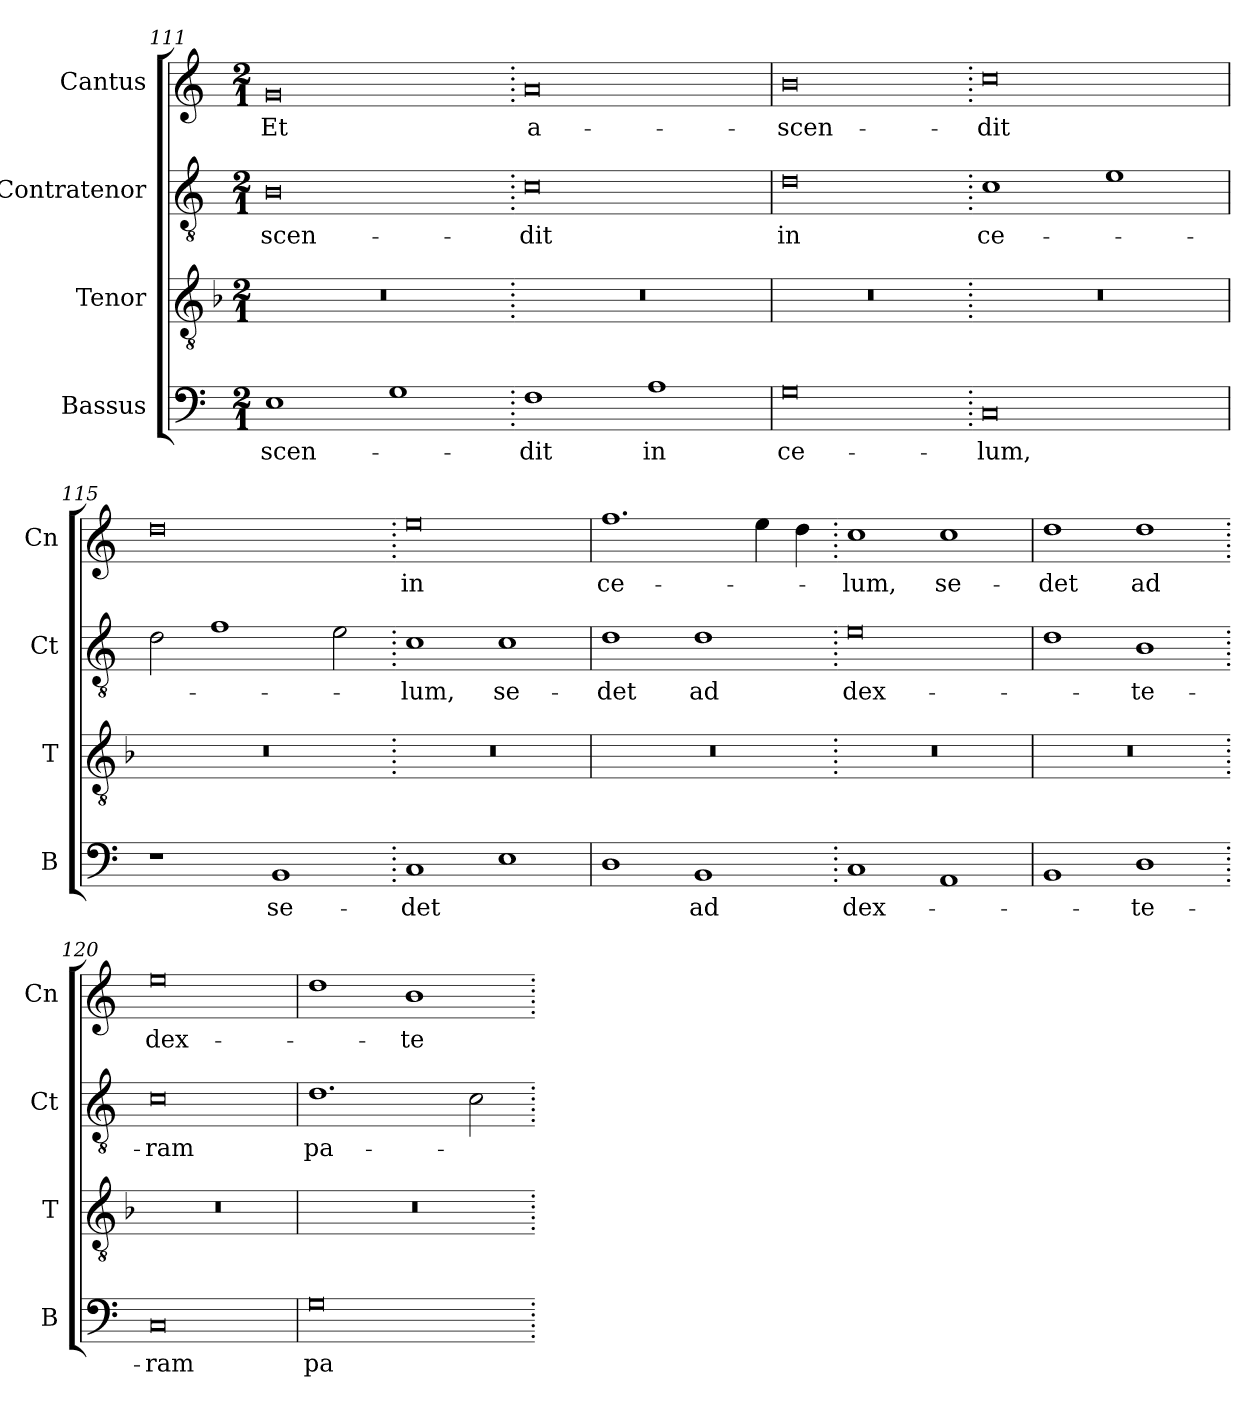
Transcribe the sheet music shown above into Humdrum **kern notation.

**kern	**text	**kern	**kern	**text	**kern	**text
*part4	*part4	*part3	*part2	*part2	*part1	*part1
*staff4	*staff4	*staff3	*staff2	*staff2	*staff1	*staff1
*I"Bassus	*	*I"Tenor	*I"Contratenor	*	*I"Cantus	*
*I'B	*	*I'T	*I'Ct	*	*I'Cn	*
*clefF4	*	*clefGv2	*clefGv2	*	*clefG2	*
*k[]	*	*k[b-]	*k[]	*	*k[]	*
*M2/1	*	*M2/1	*M2/1	*	*M2/1	*
=111	=111	=111	=111	=111	=111	=111
1E	-scen-	0r	0B	-scen-	0g	Et
1G	.	.	.	.	.	.
=112.	=112.	=112.	=112.	=112.	=112.	=112.
1F	-dit	0r	0c	-dit	0a	a-
1A	in	.	.	.	.	.
=113	=113	=113	=113	=113	=113	=113
0G	ce-	0r	0d	in	0b	-scen-
=114.	=114.	=114.	=114.	=114.	=114.	=114.
0C	-lum,	0r	1c	ce-	0cc	-dit
.	.	.	1e	.	.	.
=115	=115	=115	=115	=115	=115	=115
1r	.	0r	2d\	.	0dd	.
.	.	.	1f	.	.	.
1BB	se-	.	.	.	.	.
.	.	.	2e\	.	.	.
=116.	=116.	=116.	=116.	=116.	=116.	=116.
1C	-det	0r	1c	-lum,	0ee	in
1E	.	.	1c	se-	.	.
=117	=117	=117	=117	=117	=117	=117
1D	.	0r	1d	-det	1.ff	ce-
1BB	ad	.	1d	ad	.	.
.	.	.	.	.	4ee\	.
.	.	.	.	.	4dd\	.
=118.	=118.	=118.	=118.	=118.	=118.	=118.
1C	dex-	0r	0e	dex-	1cc	-lum,
1AA	.	.	.	.	1cc	se-
=119	=119	=119	=119	=119	=119	=119
1BB	.	0r	1d	.	1dd	-det
1D	-te-	.	1B	-te-	1dd	ad
=120.	=120.	=120.	=120.	=120.	=120.	=120.
0C	-ram	0r	0c	-ram	0ee	dex-
=121	=121	=121	=121	=121	=121	=121
0G	pa-	0r	1.d	pa-	1dd	.
.	.	.	.	.	1b	-te-
.	.	.	2c\	.	.	.
=.	=.	=.	=.	=.	=.	=.
*-	*-	*-	*-	*-	*-	*-
